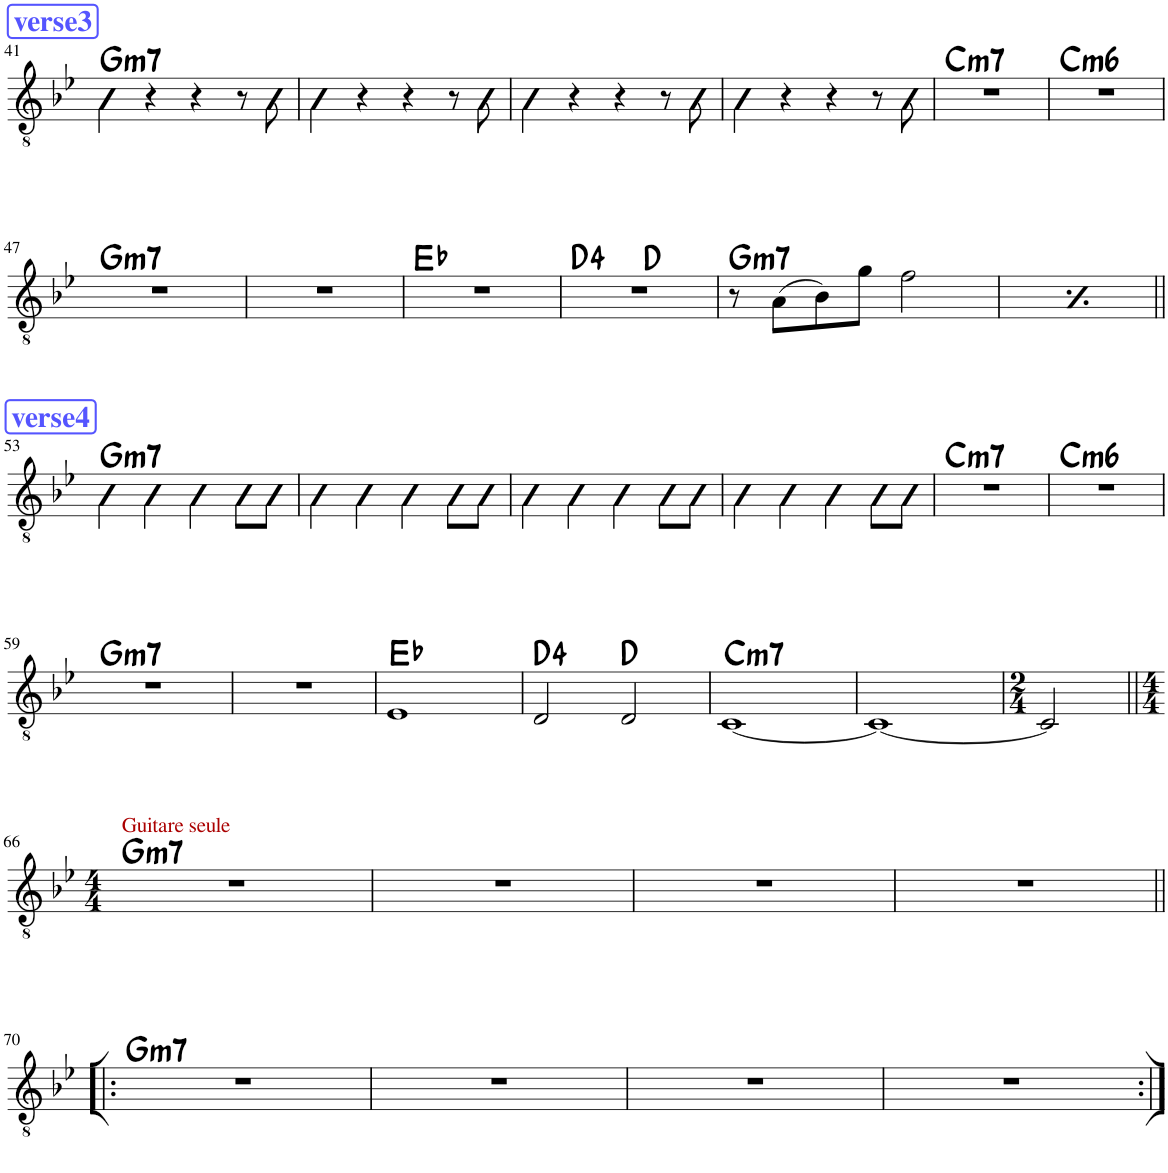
**kern	**harte
*part1	*part1
*staff1	*
*I"Classical Guitar	*
*I'Guit.	*
!!LO:PB:g=z
*clefGv2	*
*k[b-e-]	*
*M4/4	*
!!LO:REH:place=s1:a:B:cj:color=#5555FF:fs=14:t=verse3
=41	=41
!	!LO:H:kt=m7
4G\	G:min7
4r	.
4r	.
8r	.
8G\	.
=42	=42
4G\	.
4r	.
4r	.
8r	.
8G\	.
=43	=43
4G\	.
4r	.
4r	.
8r	.
8G\	.
=44	=44
4G\	.
4r	.
4r	.
8r	.
8G\	.
=45	=45
!	!LO:H:kt=m7
1r	C:min7
=46	=46
!	!LO:H:kt=m6
1r	C:min6
!!LO:LB:g=z
=47	=47
!	!LO:H:kt=m7
1r	G:min7
=48	=48
1r	.
=49	=49
1r	Eb:maj
=50	=50
*^	*
1r	2ryy	D:maj(4)
.	2ryy	D:maj
=51	=51	=51
!	!	!LO:H:kt=m7
*v	*v	*
8r	G:min7
(8A\L	.
8B-\)	.
8g\J	.
2f\	.
=52	=52
!	!LO:H:kt=m7
8r	G:min7
(8A\L	.
8B-\)	.
8g\J	.
2f\	.
!!LO:LB:g=z
!!LO:REH:place=s1:a:B:cj:color=#5555FF:fs=14:t=verse4
=53||	=53||
!	!LO:H:kt=m7
4G\	G:min7
4G\	.
4G\	.
8G\L	.
8G\J	.
=54	=54
4G\	.
4G\	.
4G\	.
8G\L	.
8G\J	.
=55	=55
4G\	.
4G\	.
4G\	.
8G\L	.
8G\J	.
=56	=56
4G\	.
4G\	.
4G\	.
8G\L	.
8G\J	.
=57	=57
!	!LO:H:kt=m7
1r	C:min7
=58	=58
!	!LO:H:kt=m6
1r	C:min6
!!LO:LB:g=z
=59	=59
!	!LO:H:kt=m7
1r	G:min7
=60	=60
1r	.
=61	=61
1E-	Eb:maj
=62	=62
2D/	D:maj(4)
2D/	D:maj
=63	=63
!	!LO:H:kt=m7
[1C	C:min7
=64	=64
1C_	.
=65	=65
*M2/4	*
2C/]	.
!!LO:LB:g=z
=66||	=66||
*M4/4	*
!LO:TX:a:color=#AA0000:t=Guitare seule	!LO:H:kt=m7
1r	G:min7
=67	=67
1r	.
=68	=68
1r	.
=69	=69
1r	.
!!LO:LB:g=z
=70!|:	=70!|:
!	!LO:H:kt=m7
1r	G:min7
=71	=71
1r	.
=72	=72
1r	.
=73	=73
1r	.
=:|!	=:|!
*-	*-
